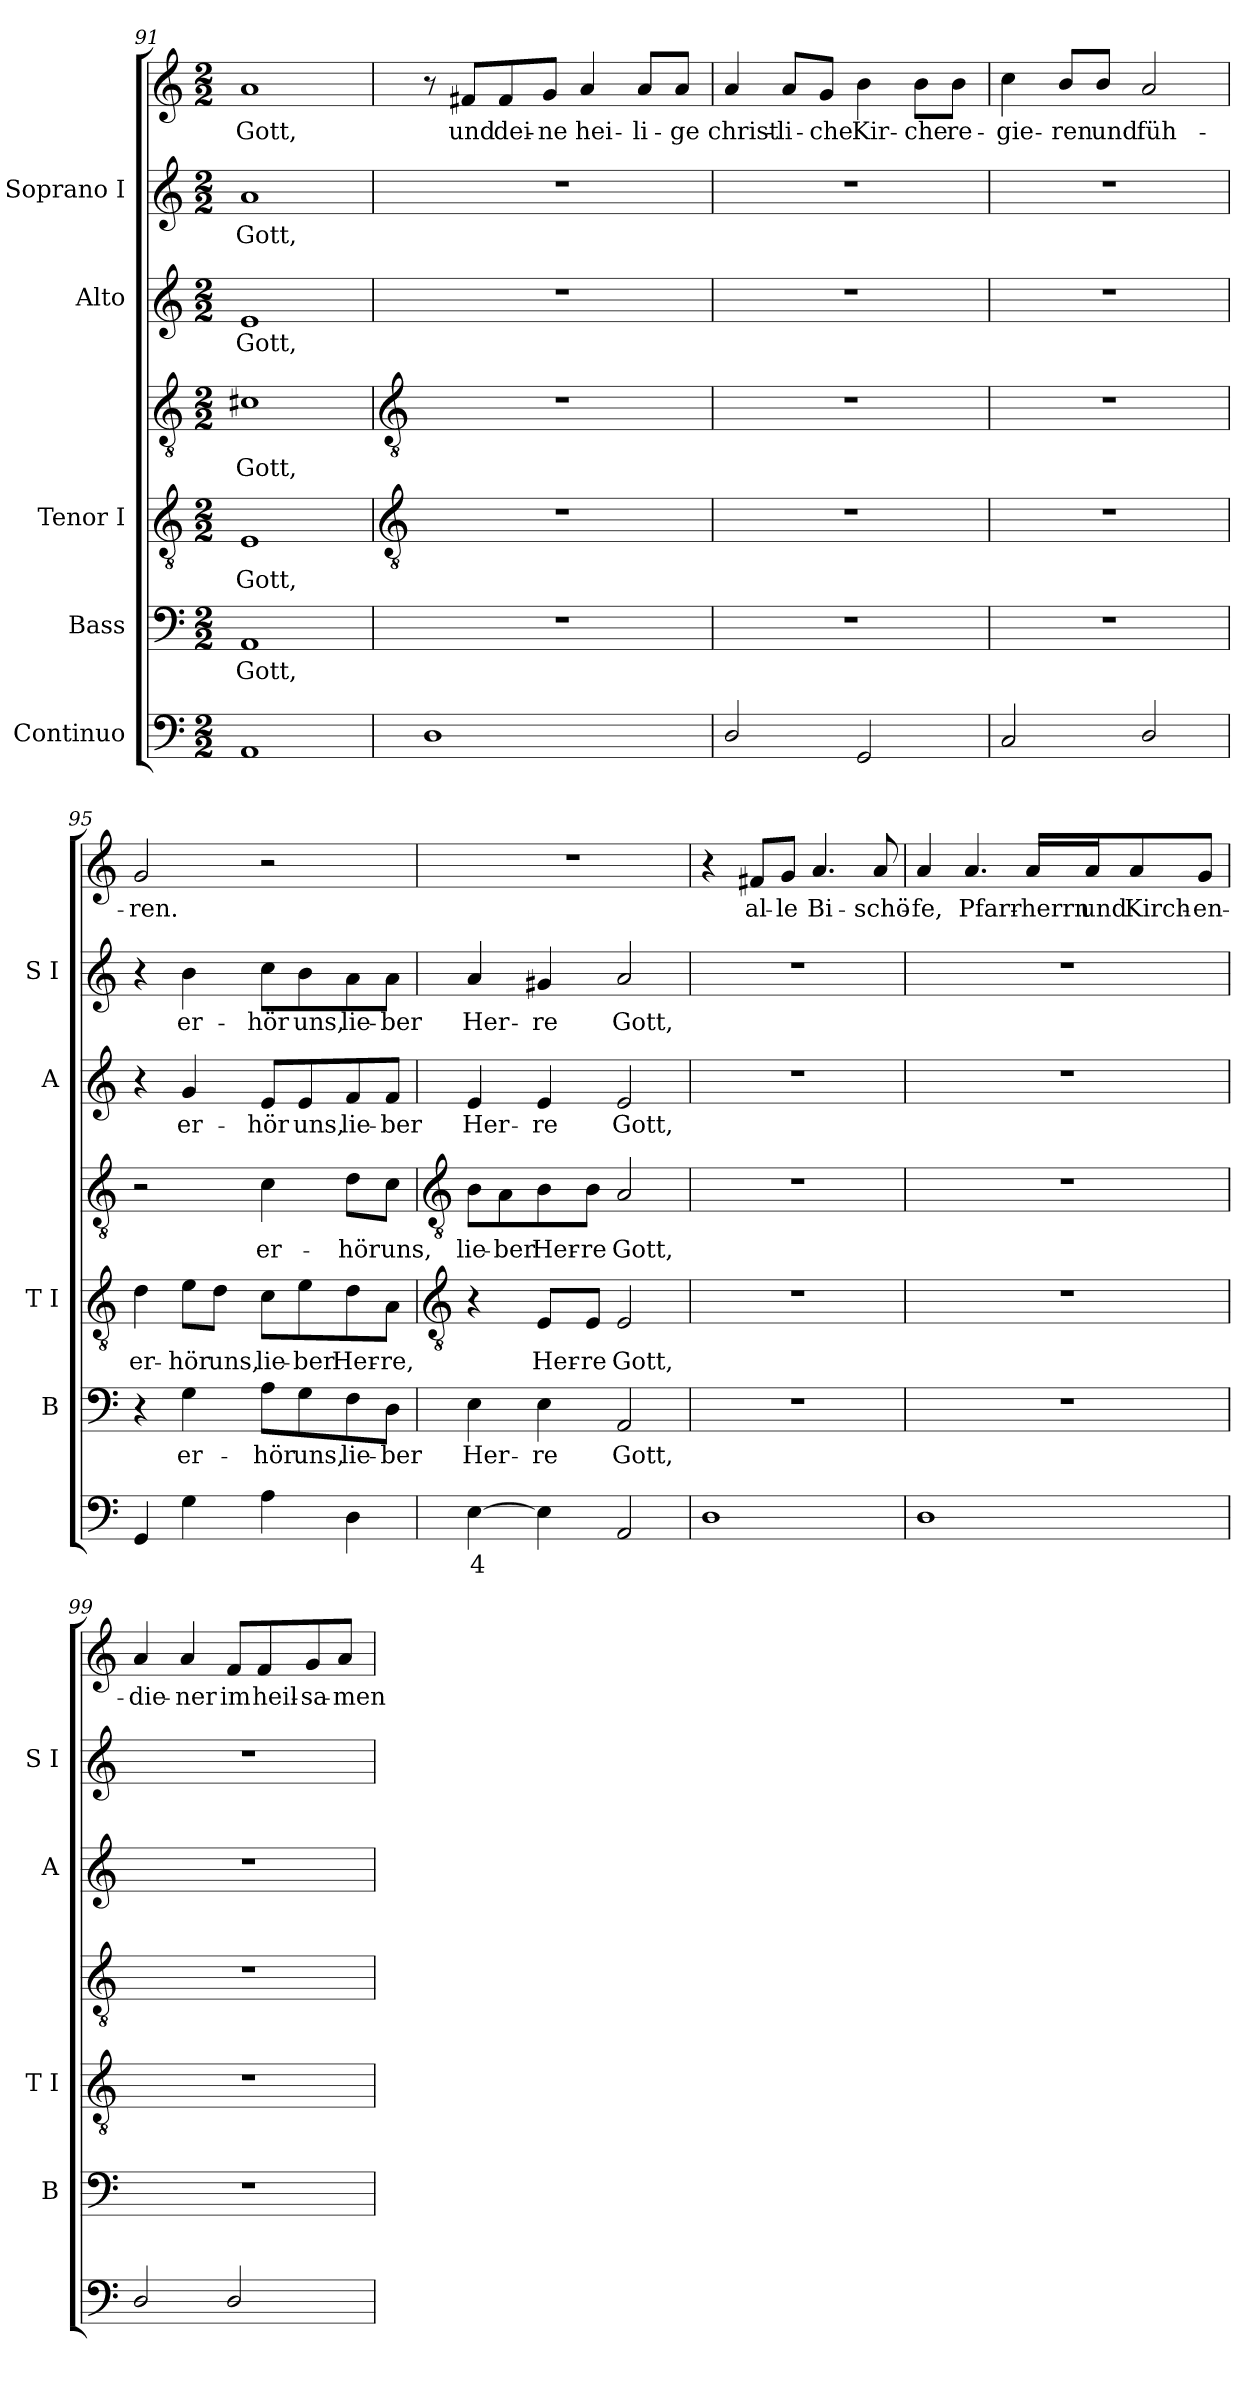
**kern	**text	**kern	**text	**kern	**text	**kern	**text	**kern	**text	**kern	**text	**kern	**text
*part5	*part5	*part4	*part4	*part3	*part3	*part3	*part3	*part2	*part2	*part1	*part1	*part1	*part1
*staff7	*staff7	*staff6	*staff6	*staff5	*staff5	*staff4	*staff4	*staff3	*staff3	*staff2	*staff2	*staff1	*staff1
*I"Continuo	*	*I"Bass	*	*I"Tenor I	*	*	*	*I"Alto	*	*I"Soprano I	*	*	*
*	*	*I'B	*	*I'T I	*	*	*	*I'A	*	*I'S I	*	*	*
*clefF4	*	*clefF4	*	*clefGv2	*	*clefGv2	*	*clefG2	*	*clefG2	*	*clefG2	*
*k[]	*	*k[]	*	*k[]	*	*k[]	*	*k[]	*	*k[]	*	*k[]	*
*C:	*	*C:	*	*C:	*	*C:	*	*C:	*	*C:	*	*C:	*
*M2/2	*	*M2/2	*	*M2/2	*	*M2/2	*	*M2/2	*	*M2/2	*	*M2/2	*
=91	=91	=91	=91	=91	=91	=91	=91	=91	=91	=91	=91	=91	=91
!	!	!	!LO:LY:b	!	!LO:LY:b	!	!LO:LY:b	!	!LO:LY:b	!	!LO:LY:b	!	!LO:LY:b
1AA	.	1AA	Gott,	1E	Gott,	1c#X	Gott,	1e	Gott,	1a	Gott,	1a	Gott,
!!LO:LB:g=z
=92	=92	=92	=92	=92	=92	=92	=92	=92	=92	=92	=92	=92	=92
*	*	*	*	*clefGv2	*	*clefGv2	*	*	*	*	*	*	*
1D	.	1r	.	1r	.	1r	.	1r	.	1r	.	8r	.
!	!	!	!	!	!	!	!	!	!	!	!	!	!LO:LY:b
.	.	.	.	.	.	.	.	.	.	.	.	8f#X/L	und
!	!	!	!	!	!	!	!	!	!	!	!	!	!LO:LY:b
.	.	.	.	.	.	.	.	.	.	.	.	8f#/	dei-
!	!	!	!	!	!	!	!	!	!	!	!	!	!LO:LY:b
.	.	.	.	.	.	.	.	.	.	.	.	8g/J	-ne
!	!	!	!	!	!	!	!	!	!	!	!	!	!LO:LY:b
.	.	.	.	.	.	.	.	.	.	.	.	4a	hei-
!	!	!	!	!	!	!	!	!	!	!	!	!	!LO:LY:b
.	.	.	.	.	.	.	.	.	.	.	.	8a/L	-li-
!	!	!	!	!	!	!	!	!	!	!	!	!	!LO:LY:b
.	.	.	.	.	.	.	.	.	.	.	.	8a/J	-ge
=93	=93	=93	=93	=93	=93	=93	=93	=93	=93	=93	=93	=93	=93
!	!	!	!	!	!	!	!	!	!	!	!	!	!LO:LY:b
2D/	.	1r	.	1r	.	1r	.	1r	.	1r	.	4a	christ-
!	!	!	!	!	!	!	!	!	!	!	!	!	!LO:LY:b
.	.	.	.	.	.	.	.	.	.	.	.	8a/L	-li-
!	!	!	!	!	!	!	!	!	!	!	!	!	!LO:LY:b
.	.	.	.	.	.	.	.	.	.	.	.	8g/J	-che
!	!	!	!	!	!	!	!	!	!	!	!	!	!LO:LY:b
2GG	.	.	.	.	.	.	.	.	.	.	.	4b	Kir-
!	!	!	!	!	!	!	!	!	!	!	!	!	!LO:LY:b
.	.	.	.	.	.	.	.	.	.	.	.	8b\L	-che
!	!	!	!	!	!	!	!	!	!	!	!	!	!LO:LY:b
.	.	.	.	.	.	.	.	.	.	.	.	8b\J	re-
=94	=94	=94	=94	=94	=94	=94	=94	=94	=94	=94	=94	=94	=94
!	!	!	!	!	!	!	!	!	!	!	!	!	!LO:LY:b
2C	.	1r	.	1r	.	1r	.	1r	.	1r	.	4cc	-gie-
!	!	!	!	!	!	!	!	!	!	!	!	!	!LO:LY:b
.	.	.	.	.	.	.	.	.	.	.	.	8b/L	-ren
!	!	!	!	!	!	!	!	!	!	!	!	!	!LO:LY:b
.	.	.	.	.	.	.	.	.	.	.	.	8b/J	und
!	!	!	!	!	!	!	!	!	!	!	!	!	!LO:LY:b
2D/	.	.	.	.	.	.	.	.	.	.	.	2a	füh-
=95	=95	=95	=95	=95	=95	=95	=95	=95	=95	=95	=95	=95	=95
!	!	!	!	!	!LO:LY:b	!	!	!	!	!	!	!	!LO:LY:b
4GG	.	4r	.	4d	er-	2r	.	4r	.	4r	.	2g	-ren.
!	!	!	!LO:LY:b	!	!LO:LY:b	!	!	!	!LO:LY:b	!	!LO:LY:b	!	!
4G	.	4G	er-	8e\L	-hör	.	.	4g	er-	4b	er-	.	.
!	!	!	!	!	!LO:LY:b	!	!	!	!	!	!	!	!
.	.	.	.	8d\J	uns,	.	.	.	.	.	.	.	.
!	!	!	!LO:LY:b	!	!LO:LY:b	!	!LO:LY:b	!	!LO:LY:b	!	!LO:LY:b	!	!
4A	.	8A\L	-hör	8c\L	lie-	4c	er-	8e/L	-hör	8cc\L	-hör	2r	.
!	!	!	!LO:LY:b	!	!LO:LY:b	!	!	!	!LO:LY:b	!	!LO:LY:b	!	!
.	.	8G\	uns,	8e\	-ber	.	.	8e/	uns,	8b\	uns,	.	.
!	!	!	!LO:LY:b	!	!LO:LY:b	!	!LO:LY:b	!	!LO:LY:b	!	!LO:LY:b	!	!
4D	.	8F\	lie-	8d\	Her-	8d\L	-hör	8f/	lie-	8a\	lie-	.	.
!	!	!	!LO:LY:b	!	!LO:LY:b	!	!LO:LY:b	!	!LO:LY:b	!	!LO:LY:b	!	!
.	.	8D\J	-ber	8A\J	-re,	8c\J	uns,	8f/J	-ber	8a\J	-ber	.	.
!!LO:LB:g=z
=96	=96	=96	=96	=96	=96	=96	=96	=96	=96	=96	=96	=96	=96
*	*	*	*	*clefGv2	*	*clefGv2	*	*	*	*	*	*	*
!	!LO:LY:b	!	!LO:LY:b	!	!	!	!LO:LY:b	!	!LO:LY:b	!	!LO:LY:b	!	!
[4E	4	4E	Her-	4r	.	8B\L	lie-	4e	Her-	4a	Her-	1r	.
!	!	!	!	!	!	!	!LO:LY:b	!	!	!	!	!	!
.	.	.	.	.	.	8A\	-ber	.	.	.	.	.	.
!	!	!	!LO:LY:b	!	!LO:LY:b	!	!LO:LY:b	!	!LO:LY:b	!	!LO:LY:b	!	!
4E]	.	4E	-re	8E/L	Her-	8B\	Her-	4e	-re	4g#X	-re	.	.
!	!	!	!	!	!LO:LY:b	!	!LO:LY:b	!	!	!	!	!	!
.	.	.	.	8E/J	-re	8B\J	-re	.	.	.	.	.	.
!	!	!	!LO:LY:b	!	!LO:LY:b	!	!LO:LY:b	!	!LO:LY:b	!	!LO:LY:b	!	!
2AA	.	2AA	Gott,	2E	Gott,	2A	Gott,	2e	Gott,	2a	Gott,	.	.
=97	=97	=97	=97	=97	=97	=97	=97	=97	=97	=97	=97	=97	=97
1D	.	1r	.	1r	.	1r	.	1r	.	1r	.	4r	.
!	!	!	!	!	!	!	!	!	!	!	!	!	!LO:LY:b
.	.	.	.	.	.	.	.	.	.	.	.	8f#X/L	al-
!	!	!	!	!	!	!	!	!	!	!	!	!	!LO:LY:b
.	.	.	.	.	.	.	.	.	.	.	.	8g/J	-le
!	!	!	!	!	!	!	!	!	!	!	!	!	!LO:LY:b
.	.	.	.	.	.	.	.	.	.	.	.	4.a	Bi-
!	!	!	!	!	!	!	!	!	!	!	!	!	!LO:LY:b
.	.	.	.	.	.	.	.	.	.	.	.	8a	-schö-
=98	=98	=98	=98	=98	=98	=98	=98	=98	=98	=98	=98	=98	=98
!	!	!	!	!	!	!	!	!	!	!	!	!	!LO:LY:b
1D	.	1r	.	1r	.	1r	.	1r	.	1r	.	4a	-fe,
!	!	!	!	!	!	!	!	!	!	!	!	!	!LO:LY:b
.	.	.	.	.	.	.	.	.	.	.	.	4.a	Pfarr-
!	!	!	!	!	!	!	!	!	!	!	!	!	!LO:LY:b
.	.	.	.	.	.	.	.	.	.	.	.	16a/LL	-herrn
!	!	!	!	!	!	!	!	!	!	!	!	!	!LO:LY:b
.	.	.	.	.	.	.	.	.	.	.	.	16a/J	und
!	!	!	!	!	!	!	!	!	!	!	!	!	!LO:LY:b
.	.	.	.	.	.	.	.	.	.	.	.	8a/	Kirch-
!	!	!	!	!	!	!	!	!	!	!	!	!	!LO:LY:b
.	.	.	.	.	.	.	.	.	.	.	.	8g/J	-en-
=99	=99	=99	=99	=99	=99	=99	=99	=99	=99	=99	=99	=99	=99
!	!	!	!	!	!	!	!	!	!	!	!	!	!LO:LY:b
2D/	.	1r	.	1r	.	1r	.	1r	.	1r	.	4a	-die-
!	!	!	!	!	!	!	!	!	!	!	!	!	!LO:LY:b
.	.	.	.	.	.	.	.	.	.	.	.	4a	-ner
!	!	!	!	!	!	!	!	!	!	!	!	!	!LO:LY:b
2D/	.	.	.	.	.	.	.	.	.	.	.	8f/L	im
!	!	!	!	!	!	!	!	!	!	!	!	!	!LO:LY:b
.	.	.	.	.	.	.	.	.	.	.	.	8f/	heil-
!	!	!	!	!	!	!	!	!	!	!	!	!	!LO:LY:b
.	.	.	.	.	.	.	.	.	.	.	.	8g/	-sa-
!	!	!	!	!	!	!	!	!	!	!	!	!	!LO:LY:b
.	.	.	.	.	.	.	.	.	.	.	.	8a/J	-men
=	=	=	=	=	=	=	=	=	=	=	=	=	=
*-	*-	*-	*-	*-	*-	*-	*-	*-	*-	*-	*-	*-	*-
